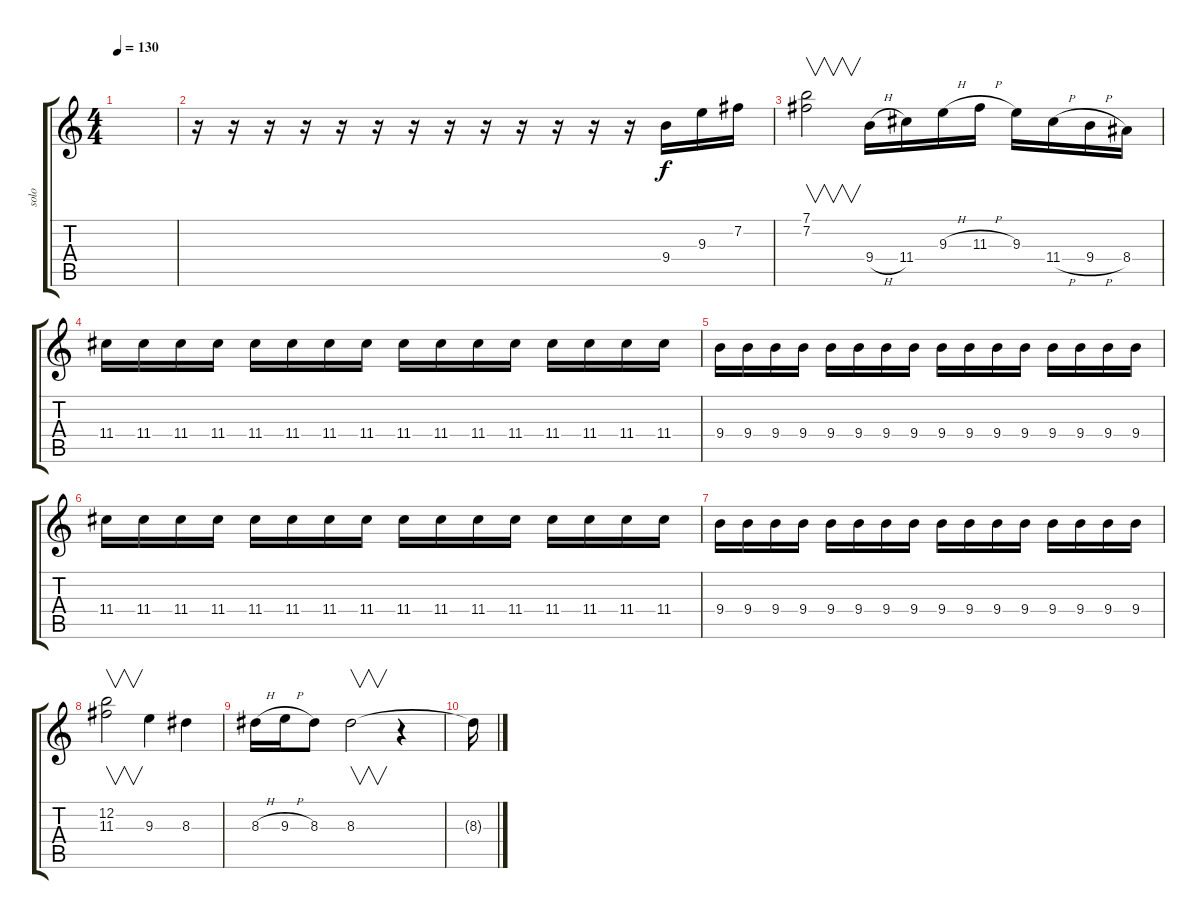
\track ("solo" "solo") {instrument distortionguitar}
\staff {score tabs}
\tuning (E4 B3 G3 D3 A2 E2) {hide}
\ts (4 4)
\tempo 130
\clef g2
\ks c
|
r.16 r.16 r.16 r.16 r.16 r.16 r.16 r.16 r.16 r.16 r.16 r.16 r.16 9.4.16 9.3.16 7.2.16 |
(7.1 7.2).2{v} 9.4{h}.16 11.4.16 9.3{h}.16 11.3{h}.16 9.3.16 11.4{h}.16 9.4{h}.16 8.4.16 |
11.4.16 11.4.16 11.4.16 11.4.16 11.4.16 11.4.16 11.4.16 11.4.16 11.4.16 11.4.16 11.4.16 11.4.16 11.4.16 11.4.16 11.4.16 11.4.16 |
9.4.16 9.4.16 9.4.16 9.4.16 9.4.16 9.4.16 9.4.16 9.4.16 9.4.16 9.4.16 9.4.16 9.4.16 9.4.16 9.4.16 9.4.16 9.4.16 |
11.4.16 11.4.16 11.4.16 11.4.16 11.4.16 11.4.16 11.4.16 11.4.16 11.4.16 11.4.16 11.4.16 11.4.16 11.4.16 11.4.16 11.4.16 11.4.16 |
9.4.16 9.4.16 9.4.16 9.4.16 9.4.16 9.4.16 9.4.16 9.4.16 9.4.16 9.4.16 9.4.16 9.4.16 9.4.16 9.4.16 9.4.16 9.4.16 |
(12.2 11.3).2{v} 9.3.4 8.3.4 |
8.3{h}.16 9.3{h}.16 8.3.8 8.3.2{v} r.4 |
8.3{t}.16
